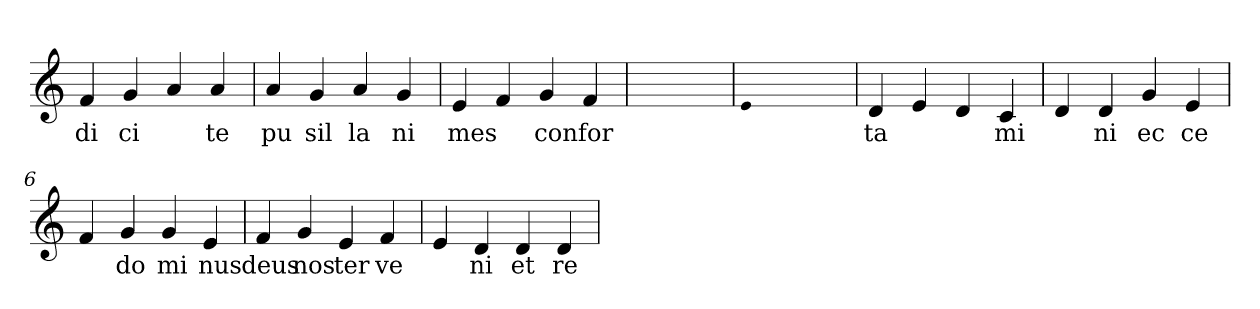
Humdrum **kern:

**kern	**text
*part1	*part1
*staff1	*staff1
*clefG2	*
=1	=1
4f	di
4g	ci
4a	.
4a	te
=2	=2
4a	pu
4g	sil
4a	la
4g	ni
=3	=3
4e	mes
4f	.
4g	con
4f	for
=4	=4
1ryy	.
=4	=4
qqe	.
1ryy	.
=4	=4
4d	ta
4e	.
4d	.
4c	mi
=5	=5
4d	.
4d	ni
4g	ec
4e	ce
=6	=6
4f	.
4g	do
4g	mi
4e	nus
=7	=7
4f	deus
4g	nos
4e	ter
4f	ve
=8	=8
4e	.
4d	ni
4d	et
4d	re
=	=
*-	*-
